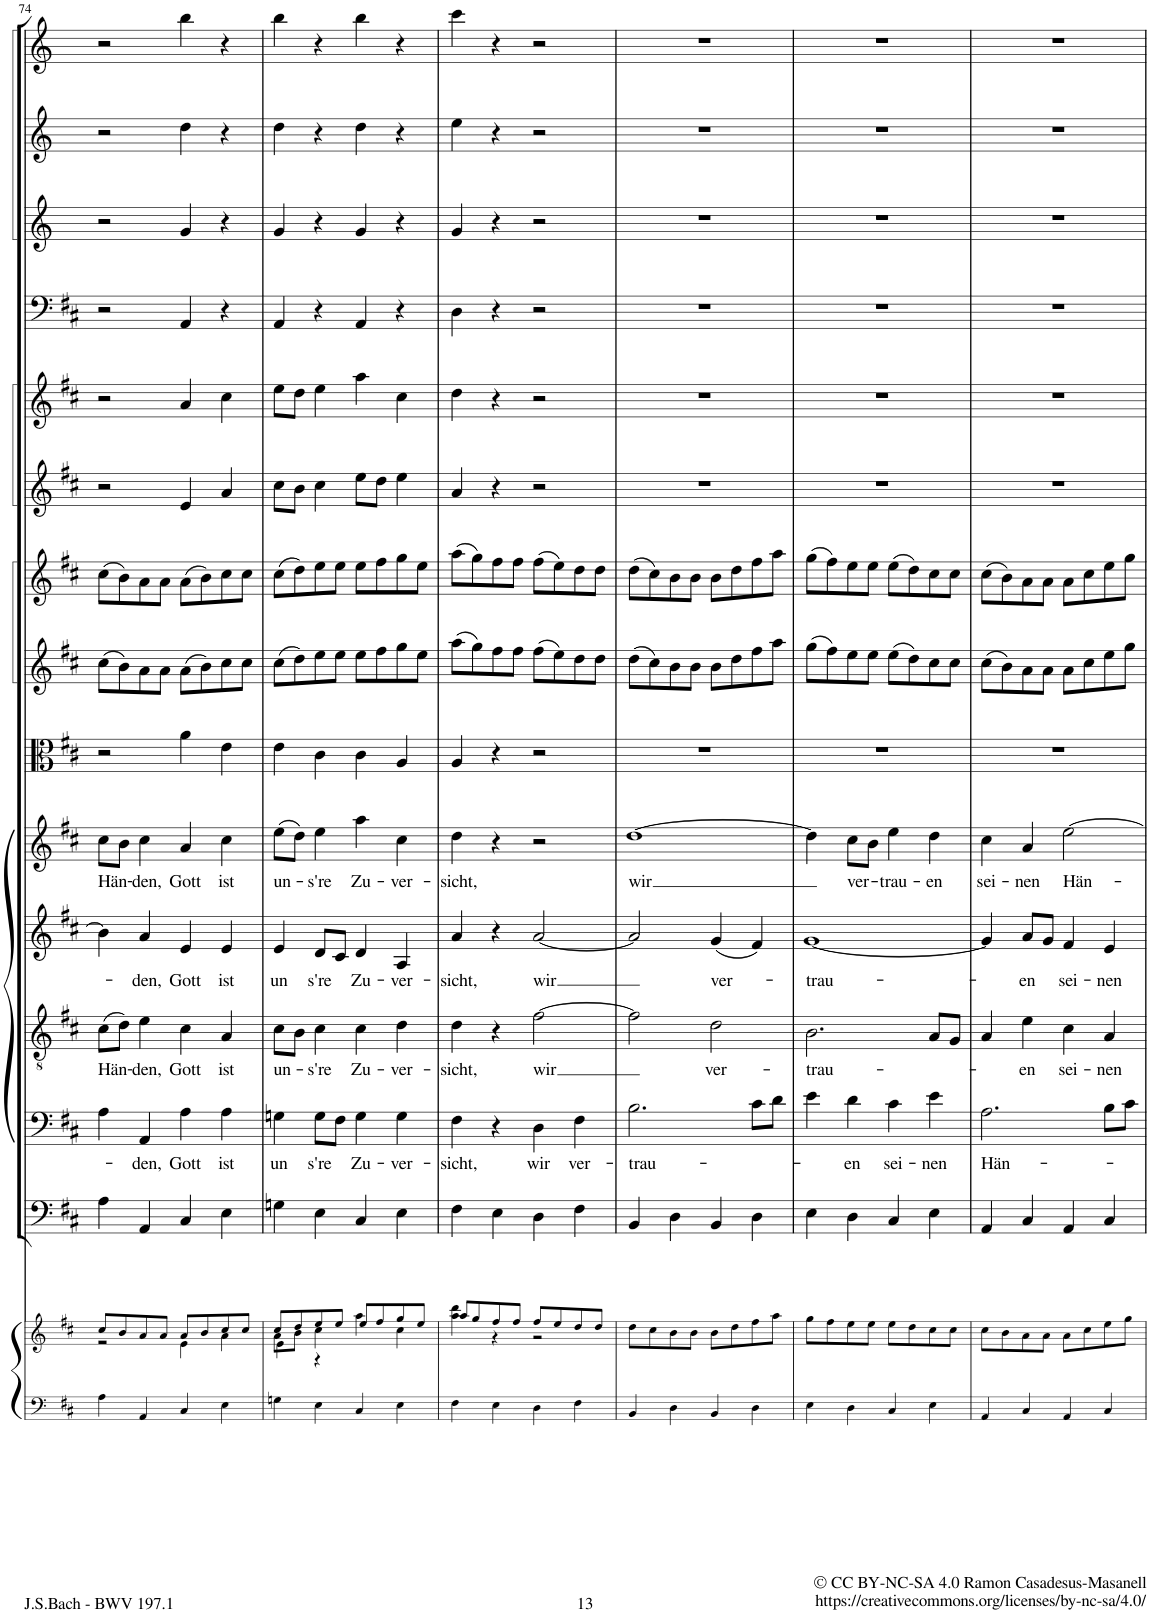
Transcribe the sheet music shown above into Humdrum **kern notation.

**kern	**kern	**kern	**kern	**text	**kern	**text	**kern	**text	**kern	**text	**kern	**kern	**kern	**kern	**kern	**kern	**kern	**kern	**kern
*part15	*part15	*part14	*part13	*part13	*part12	*part12	*part11	*part11	*part10	*part10	*part9	*part8	*part7	*part6	*part5	*part4	*part3	*part2	*part1
*staff16	*staff15	*staff14	*staff13	*staff13	*staff12	*staff12	*staff11	*staff11	*staff10	*staff10	*staff9	*staff8	*staff7	*staff6	*staff5	*staff4	*staff3	*staff2	*staff1
*I"Piano reduction	*	*I"Continuo	*I"Basso	*	*I"Tenore	*	*I"Alto	*	*I"Soprano	*	*I"Viola	*I"Violino II	*I"Violino I	*I"Oboe II	*I"Oboe	*I"Timpani	*I"Tromba III	*I"Tromba II	*I"Tromba I
*I'Pno	*	*	*	*	*	*	*	*	*	*	*I'Vla	*I'Vln	*I'Vln	*I'Ob	*I'Ob	*I'Timp	*	*	*
!!LO:PB:g=z
*clefF4	*clefG2	*clefF4	*clefF4	*	*clefGv2	*	*clefG2	*	*clefG2	*	*clefC3	*clefG2	*clefG2	*clefG2	*clefG2	*clefF4	*clefG2	*clefG2	*clefG2
*	*	*	*	*	*	*	*	*	*	*	*	*	*	*	*	*	*Trd-1c-2	*Trd-1c-2	*Trd-1c-2
*k[f#c#]	*k[f#c#]	*k[f#c#]	*k[f#c#]	*	*k[f#c#]	*	*k[f#c#]	*	*k[f#c#]	*	*k[f#c#]	*k[f#c#]	*k[f#c#]	*k[f#c#]	*k[f#c#]	*k[f#c#]	*k[]	*k[]	*k[]
*M2/2	*M2/2	*M2/2	*M2/2	*	*M2/2	*	*M2/2	*	*M2/2	*	*M2/2	*M2/2	*M2/2	*M2/2	*M2/2	*M2/2	*M2/2	*M2/2	*M2/2
*met(c|)	*met(c|)	*met(c|)	*met(c|)	*	*met(c|)	*	*met(c|)	*	*met(c|)	*	*met(c|)	*met(c|)	*met(c|)	*met(c|)	*met(c|)	*met(c|)	*met(c|)	*met(c|)	*met(c|)
=74	=74	=74	=74	=74	=74	=74	=74	=74	=74	=74	=74	=74	=74	=74	=74	=74	=74	=74	=74
*	*^	*	*	*	*	*	*	*	*	*	*	*	*	*	*	*	*	*	*
!	!	!	!	!	!	!	!LO:LY:b	!	!	!	!LO:LY:b	!	!	!	!	!	!	!	!	!
4A\	8cc#/L	2r	4A\	4A\	.	(8c#\L	Hän-	4b\]	.	8cc#\L	Hän-	2r	(8cc#\L	(8cc#\L	2r	2r	2r	2r	2r	2r
.	8b/	.	.	.	.	8d\J)	.	.	.	8b\J	.	.	8b\)	8b\)	.	.	.	.	.	.
!	!	!	!	!	!LO:LY:b	!	!LO:LY:b	!	!LO:LY:b	!	!LO:LY:b	!	!	!	!	!	!	!	!	!
4AA/	8a/	.	4AA/	4AA/	-den,	4e\	-den,	4a/	-den,	4cc#\	-den,	.	8a\	8a\	.	.	.	.	.	.
.	8a/J	.	.	.	.	.	.	.	.	.	.	.	8a\J	8a\J	.	.	.	.	.	.
!	!	!	!	!	!LO:LY:b	!	!LO:LY:b	!	!LO:LY:b	!	!LO:LY:b	!	!	!	!	!	!	!	!	!
4C#/	8a/L	4e\	4C#/	4A\	Gott	4c#\	Gott	4e/	Gott	4a/	Gott	4a\	(8a\L	(8a\L	4e/	4a/	4AA/	4g/	4dd\	4bb\
.	8b/	.	.	.	.	.	.	.	.	.	.	.	8b\)	8b\)	.	.	.	.	.	.
!	!	!	!	!	!LO:LY:b	!	!LO:LY:b	!	!LO:LY:b	!	!LO:LY:b	!	!	!	!	!	!	!	!	!
4E\	8cc#/	4a\	4E\	4A\	ist	4A/	ist	4e/	ist	4cc#\	ist	4e\	8cc#\	8cc#\	4a/	4cc#\	4r	4r	4r	4r
.	8cc#/J	.	.	.	.	.	.	.	.	.	.	.	8cc#\J	8cc#\J	.	.	.	.	.	.
=75	=75	=75	=75	=75	=75	=75	=75	=75	=75	=75	=75	=75	=75	=75	=75	=75	=75	=75	=75	=75
*	*	*^	*	*	*	*	*	*	*	*	*	*	*	*	*	*	*	*	*	*
!	!	!	!	!	!	!LO:LY:b	!	!LO:LY:b	!	!LO:LY:b	!	!LO:LY:b	!	!	!	!	!	!	!	!	!
4Gn\	8cc#/L	8a\L	4e\	4Gn\	4Gn\	un	8c#\L	un-	4e/	un	(8ee\L	un-	4e\	(8cc#\L	(8cc#\L	8cc#\L	8ee\L	4AA/	4g/	4dd\	4bb\
.	8dd/	8b\J	.	.	.	.	8B\J	.	.	.	8dd\J)	.	.	8dd\)	8dd\)	8b\J	8dd\J	.	.	.	.
!	!	!	!	!	!	!LO:LY:b	!	!LO:LY:b	!	!LO:LY:b	!	!LO:LY:b	!	!	!	!	!	!	!	!	!
4E\	8ee/	4cc#\	4r	4E\	8G\L	s're	4c#\	-s're	8d/L	s're	4ee\	-s're	4c#\	8ee\	8ee\	4cc#\	4ee\	4r	4r	4r	4r
.	8ee/J	.	.	.	8F#\J	.	.	.	8c#/J	.	.	.	.	8ee\J	8ee\J	.	.	.	.	.	.
!	!	!	!	!	!	!LO:LY:b	!	!LO:LY:b	!	!LO:LY:b	!	!LO:LY:b	!	!	!	!	!	!	!	!	!
4C#/	8ee/L	4aa\	2ryy	4C#/	4G\	Zu-	4c#\	Zu-	4d/	Zu-	4aa\	Zu-	4c#\	8ee\L	8ee\L	8ee\L	4aa\	4AA/	4g/	4dd\	4bb\
.	8ff#/	.	.	.	.	.	.	.	.	.	.	.	.	8ff#\	8ff#\	8dd\J	.	.	.	.	.
!	!	!	!	!	!	!LO:LY:b	!	!LO:LY:b	!	!LO:LY:b	!	!LO:LY:b	!	!	!	!	!	!	!	!	!
4E\	8gg/	4cc#\	.	4E\	4G\	-ver-	4d\	-ver-	4A/	-ver-	4cc#\	-ver-	4A/	8gg\	8gg\	4ee\	4cc#\	4r	4r	4r	4r
.	8ee/J	.	.	.	.	.	.	.	.	.	.	.	.	8ee\J	8ee\J	.	.	.	.	.	.
*	*	*v	*v	*	*	*	*	*	*	*	*	*	*	*	*	*	*	*	*	*	*
=76	=76	=76	=76	=76	=76	=76	=76	=76	=76	=76	=76	=76	=76	=76	=76	=76	=76	=76	=76	=76
!	!	!	!	!	!LO:LY:b	!	!LO:LY:b	!	!LO:LY:b	!	!LO:LY:b	!	!	!	!	!	!	!	!	!
4F#\	8aa/L	4aa\ 4ddd\	4F#\	4F#\	-sicht,	4d\	-sicht,	4a/	-sicht,	4dd\	-sicht,	4A/	(8aa\L	(8aa\L	4a/	4dd\	4D\	4g/	4ee\	4ccc\
.	8gg/	.	.	.	.	.	.	.	.	.	.	.	8gg\)	8gg\)	.	.	.	.	.	.
4E\	8ff#/	4r	4E\	4r	.	4r	.	4r	.	4r	.	4r	8ff#\	8ff#\	4r	4r	4r	4r	4r	4r
.	8ff#/J	.	.	.	.	.	.	.	.	.	.	.	8ff#\J	8ff#\J	.	.	.	.	.	.
!	!	!	!	!	!LO:LY:b	!	!LO:LY:b	!	!LO:LY:b	!	!	!	!	!	!	!	!	!	!	!
4D\	8ff#/L	2r	4D\	4D\	wir	[2f#\	wir	[2a/	wir	2r	.	2r	(8ff#\L	(8ff#\L	2r	2r	2r	2r	2r	2r
.	8ee/	.	.	.	.	.	.	.	.	.	.	.	8ee\)	8ee\)	.	.	.	.	.	.
!	!	!	!	!	!LO:LY:b	!	!	!	!	!	!	!	!	!	!	!	!	!	!	!
4F#\	8dd/	.	4F#\	4F#\	ver-	.	.	.	.	.	.	.	8dd\	8dd\	.	.	.	.	.	.
.	8dd/J	.	.	.	.	.	.	.	.	.	.	.	8dd\J	8dd\J	.	.	.	.	.	.
*	*v	*v	*	*	*	*	*	*	*	*	*	*	*	*	*	*	*	*	*	*
=77	=77	=77	=77	=77	=77	=77	=77	=77	=77	=77	=77	=77	=77	=77	=77	=77	=77	=77	=77
!	!	!	!	!LO:LY:b	!	!	!	!	!	!LO:LY:b	!	!	!	!	!	!	!	!	!
4BB/	8dd\L	4BB/	2.B\	-trau-	2f#\]	.	2a/]	.	[1dd	wir	1r	(8dd\L	(8dd\L	1r	1r	1r	1r	1r	1r
.	8cc#\	.	.	.	.	.	.	.	.	.	.	8cc#\)	8cc#\)	.	.	.	.	.	.
4D\	8b\	4D\	.	.	.	.	.	.	.	.	.	8b\	8b\	.	.	.	.	.	.
.	8b\J	.	.	.	.	.	.	.	.	.	.	8b\J	8b\J	.	.	.	.	.	.
!	!	!	!	!	!	!LO:LY:b	!	!LO:LY:b	!	!	!	!	!	!	!	!	!	!	!
4BB/	8b\L	4BB/	.	.	2d\	ver-	(4g/	ver-	.	.	.	8b\L	8b\L	.	.	.	.	.	.
.	8dd\	.	.	.	.	.	.	.	.	.	.	8dd\	8dd\	.	.	.	.	.	.
4D\	8ff#\	4D\	8c#\L	.	.	.	4f#/)	.	.	.	.	8ff#\	8ff#\	.	.	.	.	.	.
.	8aa\J	.	8d\J	.	.	.	.	.	.	.	.	8aa\J	8aa\J	.	.	.	.	.	.
=78	=78	=78	=78	=78	=78	=78	=78	=78	=78	=78	=78	=78	=78	=78	=78	=78	=78	=78	=78
!	!	!	!	!	!	!LO:LY:b	!	!LO:LY:b	!	!	!	!	!	!	!	!	!	!	!
4E\	8gg\L	4E\	4e\	.	2.B\	-trau-	[1g	-trau-	4dd\]	.	1r	(8gg\L	(8gg\L	1r	1r	1r	1r	1r	1r
.	8ff#\	.	.	.	.	.	.	.	.	.	.	8ff#\)	8ff#\)	.	.	.	.	.	.
!	!	!	!	!LO:LY:b	!	!	!	!	!	!LO:LY:b	!	!	!	!	!	!	!	!	!
4D\	8ee\	4D\	4d\	-en	.	.	.	.	8cc#\L	ver-	.	8ee\	8ee\	.	.	.	.	.	.
.	8ee\J	.	.	.	.	.	.	.	8b\J	.	.	8ee\J	8ee\J	.	.	.	.	.	.
!	!	!	!	!LO:LY:b	!	!	!	!	!	!LO:LY:b	!	!	!	!	!	!	!	!	!
4C#/	8ee\L	4C#/	4c#\	sei-	.	.	.	.	4ee\	-trau-	.	(8ee\L	(8ee\L	.	.	.	.	.	.
.	8dd\	.	.	.	.	.	.	.	.	.	.	8dd\)	8dd\)	.	.	.	.	.	.
!	!	!	!	!LO:LY:b	!	!	!	!	!	!LO:LY:b	!	!	!	!	!	!	!	!	!
4E\	8cc#\	4E\	4e\	-nen	8A/L	.	.	.	4dd\	-en	.	8cc#\	8cc#\	.	.	.	.	.	.
.	8cc#\J	.	.	.	8G/J	.	.	.	.	.	.	8cc#\J	8cc#\J	.	.	.	.	.	.
=79	=79	=79	=79	=79	=79	=79	=79	=79	=79	=79	=79	=79	=79	=79	=79	=79	=79	=79	=79
!	!	!	!	!LO:LY:b	!	!	!	!	!	!LO:LY:b	!	!	!	!	!	!	!	!	!
4AA/	8cc#\L	4AA/	2.A\	Hän-	4A/	.	4g/]	.	4cc#\	sei-	1r	(8cc#\L	(8cc#\L	1r	1r	1r	1r	1r	1r
.	8b\	.	.	.	.	.	.	.	.	.	.	8b\)	8b\)	.	.	.	.	.	.
!	!	!	!	!	!	!LO:LY:b	!	!LO:LY:b	!	!LO:LY:b	!	!	!	!	!	!	!	!	!
4C#/	8a\	4C#/	.	.	4e\	-en	8a/L	-en	4a/	-nen	.	8a\	8a\	.	.	.	.	.	.
.	8a\J	.	.	.	.	.	8g/J	.	.	.	.	8a\J	8a\J	.	.	.	.	.	.
!	!	!	!	!	!	!LO:LY:b	!	!LO:LY:b	!	!LO:LY:b	!	!	!	!	!	!	!	!	!
4AA/	8a\L	4AA/	.	.	4c#\	sei-	4f#/	sei-	[2ee\	Hän-	.	8a\L	8a\L	.	.	.	.	.	.
.	8cc#\	.	.	.	.	.	.	.	.	.	.	8cc#\	8cc#\	.	.	.	.	.	.
!	!	!	!	!	!	!LO:LY:b	!	!LO:LY:b	!	!	!	!	!	!	!	!	!	!	!
4C#/	8ee\	4C#/	8B\L	.	4A/	-nen	4e/	-nen	.	.	.	8ee\	8ee\	.	.	.	.	.	.
.	8gg\J	.	8c#\J	.	.	.	.	.	.	.	.	8gg\J	8gg\J	.	.	.	.	.	.
=	=	=	=	=	=	=	=	=	=	=	=	=	=	=	=	=	=	=	=
*-	*-	*-	*-	*-	*-	*-	*-	*-	*-	*-	*-	*-	*-	*-	*-	*-	*-	*-	*-
